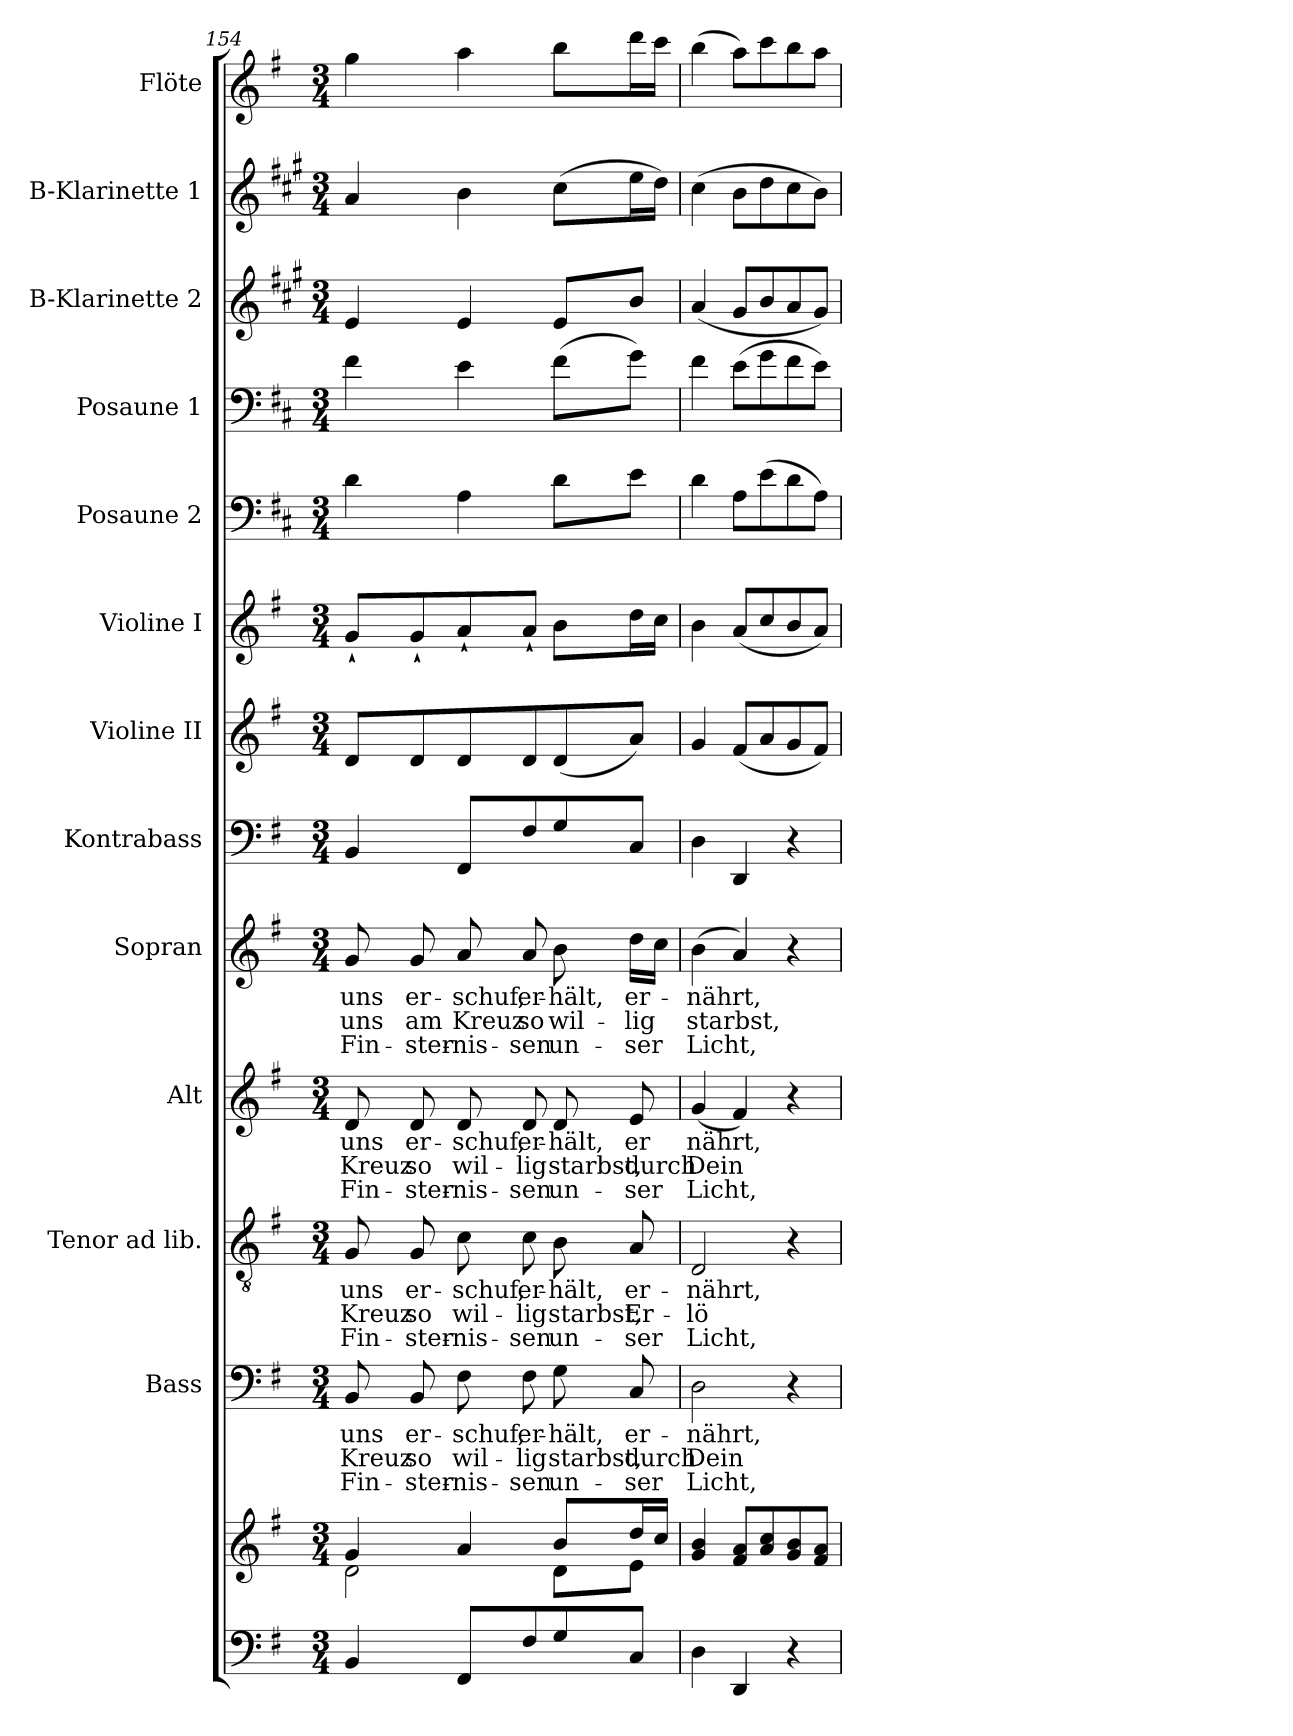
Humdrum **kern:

**kern	**kern	**kern	**text	**text	**text	**kern	**text	**text	**text	**kern	**text	**text	**text	**kern	**text	**text	**text	**kern	**kern	**kern	**kern	**kern	**kern	**kern	**kern
*part13	*part13	*part12	*part12	*part12	*part12	*part11	*part11	*part11	*part11	*part10	*part10	*part10	*part10	*part9	*part9	*part9	*part9	*part8	*part7	*part6	*part5	*part4	*part3	*part2	*part1
*staff14	*staff13	*staff12	*staff12	*staff12	*staff12	*staff11	*staff11	*staff11	*staff11	*staff10	*staff10	*staff10	*staff10	*staff9	*staff9	*staff9	*staff9	*staff8	*staff7	*staff6	*staff5	*staff4	*staff3	*staff2	*staff1
*	*	*I"Bass	*	*	*	*I"Tenor ad lib.	*	*	*	*I"Alt	*	*	*	*I"Sopran	*	*	*	*I"Kontrabass	*I"Violine II	*I"Violine I	*I"Posaune 2	*I"Posaune 1	*I"B-Klarinette 2	*I"B-Klarinette 1	*I"Flöte
*	*	*I'B.	*	*	*	*I'T.	*	*	*	*I'A.	*	*	*	*I'S.	*	*	*	*I'Kb.	*I'Vl. II	*I'Vl. I	*I'Pos 2	*I'Pos. 1	*I'B Kl. 2	*I'B Kl. 1	*I'Fl.
*clefF4	*clefG2	*clefF4	*	*	*	*clefGv2	*	*	*	*clefG2	*	*	*	*clefG2	*	*	*	*clefF4	*clefG2	*clefG2	*clefF4	*clefF4	*clefG2	*clefG2	*clefG2
*	*	*	*	*	*	*	*	*	*	*	*	*	*	*	*	*	*	*ITrd7c12	*	*	*ITrd4c7	*ITrd4c7	*ITrd1c2	*ITrd1c2	*
*k[f#]	*k[f#]	*k[f#]	*	*	*	*k[f#]	*	*	*	*k[f#]	*	*	*	*k[f#]	*	*	*	*k[f#]	*k[f#]	*k[f#]	*k[f#]	*k[f#]	*k[f#]	*k[f#]	*k[f#]
*G:	*G:	*G:	*	*	*	*G:	*	*	*	*G:	*	*	*	*G:	*	*	*	*G:	*G:	*G:	*G:	*G:	*G:	*G:	*G:
*M3/4	*M3/4	*M3/4	*	*	*	*M3/4	*	*	*	*M3/4	*	*	*	*M3/4	*	*	*	*M3/4	*M3/4	*M3/4	*M3/4	*M3/4	*M3/4	*M3/4	*M3/4
=154	=154	=154	=154	=154	=154	=154	=154	=154	=154	=154	=154	=154	=154	=154	=154	=154	=154	=154	=154	=154	=154	=154	=154	=154	=154
*	*^	*	*	*	*	*	*	*	*	*	*	*	*	*	*	*	*	*	*	*	*	*	*	*	*
!	!	!	!	!LO:LY:b	!LO:LY:b	!LO:LY:b	!	!LO:LY:b	!LO:LY:b	!LO:LY:b	!	!LO:LY:b	!LO:LY:b	!LO:LY:b	!	!LO:LY:b	!LO:LY:b	!LO:LY:b	!	!	!	!	!	!	!	!
4BB/	4g/	2d\	8BB/	uns	Kreuz	Fin-	8G/	uns	Kreuz	Fin-	8d/	uns	Kreuz	Fin-	8g/	uns	uns	Fin-	4BBB/	8d/L	8g`</L	4G\	4B\	4d/	4g/	4gg\
!	!	!	!	!LO:LY:b	!LO:LY:b	!LO:LY:b	!	!LO:LY:b	!LO:LY:b	!LO:LY:b	!	!LO:LY:b	!LO:LY:b	!LO:LY:b	!	!LO:LY:b	!LO:LY:b	!LO:LY:b	!	!	!	!	!	!	!	!
.	.	.	8BB/	er-	so	-ster-	8G/	er-	so	-ster-	8d/	er-	so	-ster-	8g/	er-	am	-ster-	.	8d/	8g`</	.	.	.	.	.
!	!	!	!	!LO:LY:b	!LO:LY:b	!LO:LY:b	!	!LO:LY:b	!LO:LY:b	!LO:LY:b	!	!LO:LY:b	!LO:LY:b	!LO:LY:b	!	!LO:LY:b	!LO:LY:b	!LO:LY:b	!	!	!	!	!	!	!	!
8FF#/L	4a/	.	8F#\	-schuf,	wil-	-nis-	8c\	-schuf,	wil-	-nis-	8d/	-schuf,	wil-	-nis-	8a/	-schuf,	Kreuz	-nis-	8FFF#/L	8d/	8a`</	4D\	4A\	4d/	4a\	4aa\
!	!	!	!	!LO:LY:b	!LO:LY:b	!LO:LY:b	!	!LO:LY:b	!LO:LY:b	!LO:LY:b	!	!LO:LY:b	!LO:LY:b	!LO:LY:b	!	!LO:LY:b	!LO:LY:b	!LO:LY:b	!	!	!	!	!	!	!	!
8F#/	.	.	8F#\	er-	-lig	-sen	8c\	er-	-lig	-sen	8d/	er-	-lig	-sen	8a/	er-	so	-sen	8FF#/	8d/	8a`</J	.	.	.	.	.
!	!	!	!	!LO:LY:b	!LO:LY:b	!LO:LY:b	!	!LO:LY:b	!LO:LY:b	!LO:LY:b	!	!LO:LY:b	!LO:LY:b	!LO:LY:b	!	!LO:LY:b	!LO:LY:b	!LO:LY:b	!	!	!	!	!	!	!	!
8G/	8b/L	8d\L	8G\	-hält,	starbst,	un-	8B\	-hält,	starbst,	un-	8d/	-hält,	starbst,	un-	8b\	-hält,	wil-	un-	8GG/	(<8d/	8b\L	8G\L	(>8B\L	8d/L	(>8b\L	8bb\L
!	!	!	!	!LO:LY:b	!LO:LY:b	!LO:LY:b	!	!LO:LY:b	!LO:LY:b	!LO:LY:b	!	!LO:LY:b	!LO:LY:b	!LO:LY:b	!	!LO:LY:b	!LO:LY:b	!LO:LY:b	!	!	!	!	!	!	!	!
8C/J	16dd/L	8e\J	8C/	er-	durch	-ser	8A/	er-	Er-	-ser	8e/	er	durch	-ser	16dd\LL	er-	-lig	-ser	8CC/J	8a/J)	16dd\L	8A\J	8c\J)	8a/J	16dd\L	16ddd\L
.	16cc/JJ	.	.	.	.	.	.	.	.	.	.	.	.	.	16cc\JJ	.	.	.	.	.	16cc\JJ	.	.	.	16cc\JJ)	16ccc\JJ
*	*v	*v	*	*	*	*	*	*	*	*	*	*	*	*	*	*	*	*	*	*	*	*	*	*	*	*
!!LO:PB:g=z
=155	=155	=155	=155	=155	=155	=155	=155	=155	=155	=155	=155	=155	=155	=155	=155	=155	=155	=155	=155	=155	=155	=155	=155	=155	=155
!	!	!	!LO:LY:b	!LO:LY:b	!LO:LY:b	!	!LO:LY:b	!LO:LY:b	!LO:LY:b	!	!LO:LY:b	!LO:LY:b	!LO:LY:b	!	!LO:LY:b	!LO:LY:b	!LO:LY:b	!	!	!	!	!	!	!	!
4D\	4g/ 4b/	2D\	-nährt,	Dein	Licht,	2D/	-nährt,	-lö-	Licht,	(<4g/	nährt,	Dein	Licht,	(>4b\	-nährt,	starbst,	Licht,	4DD\	4g/	4b\	4G\	4B\	(<4g/	(>4b\	(>4bb\
4DD/	8f#/ 8a/L	.	.	.	.	.	.	.	.	4f#/)	.	.	.	4a/)	.	.	.	4DDD/	(<8f#/L	(<8a/L	8D\L	(>8A\L	8f#/L	8a\L	8aa\L)
.	8a/ 8cc/	.	.	.	.	.	.	.	.	.	.	.	.	.	.	.	.	.	8a/	8cc/	(>8A\	8c\	8a/	8cc\	8ccc\
4r	8g/ 8b/	4r	.	.	.	4r	.	.	.	4r	.	.	.	4r	.	.	.	4r	8g/	8b/	8G\	8B\	8g/	8b\	8bb\
.	8f#/ 8a/J	.	.	.	.	.	.	.	.	.	.	.	.	.	.	.	.	.	8f#/J)	8a/J)	8D\J)	8A\J)	8f#/J)	8a\J)	8aa\J
=	=	=	=	=	=	=	=	=	=	=	=	=	=	=	=	=	=	=	=	=	=	=	=	=	=
*-	*-	*-	*-	*-	*-	*-	*-	*-	*-	*-	*-	*-	*-	*-	*-	*-	*-	*-	*-	*-	*-	*-	*-	*-	*-
